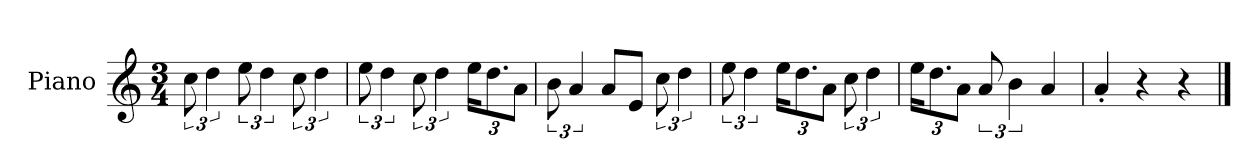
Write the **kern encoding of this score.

**kern
*part1
*staff1
*I"Piano
*I'P-no
*clefG2
*k[]
*M3/4
*MM95
=1
12cc\
6dd\
12ee\
6dd\
12cc\
6dd\
=2
12ee\
6dd\
12cc\
6dd\
*Xbrackettup
24ee\KL
12.dd\
12a\J
=3
*brackettup
12b\
6a/
8a/L
8e/J
12cc\
6dd\
=4
12ee\
6dd\
*Xbrackettup
24ee\KL
12.dd\
12a\J
*brackettup
12cc\
6dd\
=5
*Xbrackettup
24ee\KL
12.dd\
12a\J
*brackettup
12a/
6b\
4a/
=6
4a'/
4r
4r
==
*-
